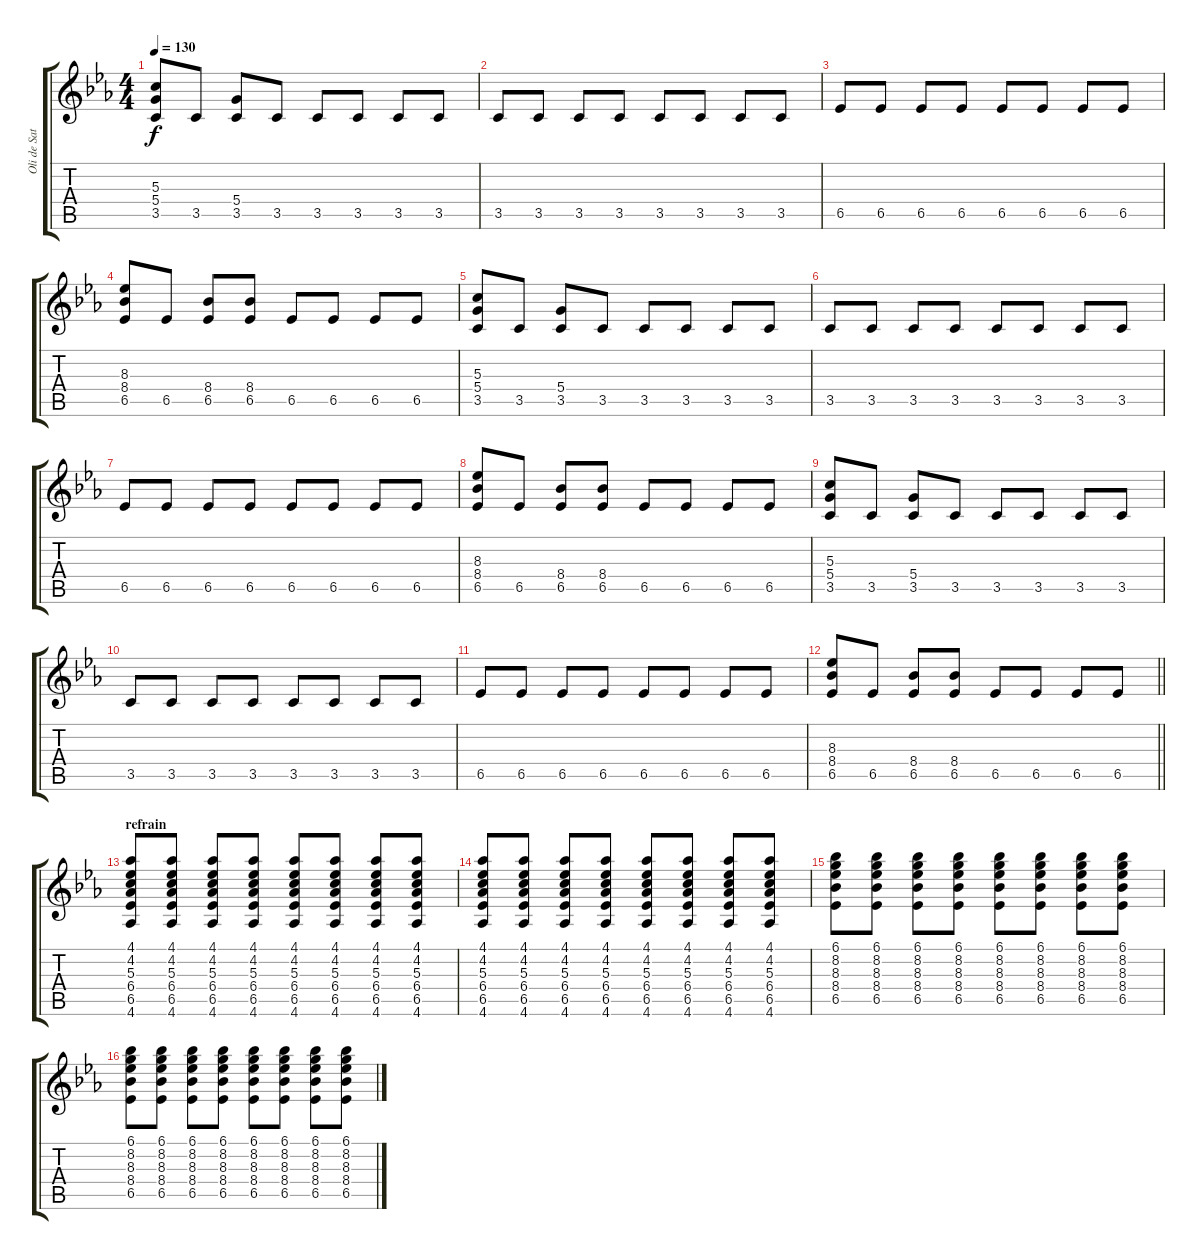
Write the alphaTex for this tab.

\track ("Oli de Sat " "Oli de Sat") {instrument distortionguitar}
\staff {score tabs}
\tuning (E4 B3 G3 D3 A2 E2) {hide}
\ts (4 4)
\tempo 130
\clef g2
\ks eb
(5.3 5.4 3.5).8{dy f} 3.5.8 (5.4 3.5).8 3.5.8 3.5.8 3.5.8 3.5.8 3.5.8 |
3.5.8 3.5.8 3.5.8 3.5.8 3.5.8 3.5.8 3.5.8 3.5.8 |
6.5.8 6.5.8 6.5.8 6.5.8 6.5.8 6.5.8 6.5.8 6.5.8 |
(8.3 8.4 6.5).8 6.5.8 (8.4 6.5).8 (8.4 6.5).8 6.5.8 6.5.8 6.5.8 6.5.8 |
(5.3 5.4 3.5).8 3.5.8 (5.4 3.5).8 3.5.8 3.5.8 3.5.8 3.5.8 3.5.8 |
3.5.8 3.5.8 3.5.8 3.5.8 3.5.8 3.5.8 3.5.8 3.5.8 |
6.5.8 6.5.8 6.5.8 6.5.8 6.5.8 6.5.8 6.5.8 6.5.8 |
(8.3 8.4 6.5).8 6.5.8 (8.4 6.5).8 (8.4 6.5).8 6.5.8 6.5.8 6.5.8 6.5.8 |
(5.3 5.4 3.5).8 3.5.8 (5.4 3.5).8 3.5.8 3.5.8 3.5.8 3.5.8 3.5.8 |
3.5.8 3.5.8 3.5.8 3.5.8 3.5.8 3.5.8 3.5.8 3.5.8 |
6.5.8 6.5.8 6.5.8 6.5.8 6.5.8 6.5.8 6.5.8 6.5.8 |
\barLineRight lightlight
(8.3 8.4 6.5).8 6.5.8 (8.4 6.5).8 (8.4 6.5).8 6.5.8 6.5.8 6.5.8 6.5.8 |
\section ("" "refrain")
(4.1 4.2 5.3 6.4 6.5 4.6).8 (4.1 4.2 5.3 6.4 6.5 4.6).8 (4.1 4.2 5.3 6.4 6.5 4.6).8 (4.1 4.2 5.3 6.4 6.5 4.6).8 (4.1 4.2 5.3 6.4 6.5 4.6).8 (4.1 4.2 5.3 6.4 6.5 4.6).8 (4.1 4.2 5.3 6.4 6.5 4.6).8 (4.1 4.2 5.3 6.4 6.5 4.6).8 |
(4.1 4.2 5.3 6.4 6.5 4.6).8 (4.1 4.2 5.3 6.4 6.5 4.6).8 (4.1 4.2 5.3 6.4 6.5 4.6).8 (4.1 4.2 5.3 6.4 6.5 4.6).8 (4.1 4.2 5.3 6.4 6.5 4.6).8 (4.1 4.2 5.3 6.4 6.5 4.6).8 (4.1 4.2 5.3 6.4 6.5 4.6).8 (4.1 4.2 5.3 6.4 6.5 4.6).8 |
(6.1 8.2 8.3 8.4 6.5).8 (6.1 8.2 8.3 8.4 6.5).8 (6.1 8.2 8.3 8.4 6.5).8 (6.1 8.2 8.3 8.4 6.5).8 (6.1 8.2 8.3 8.4 6.5).8 (6.1 8.2 8.3 8.4 6.5).8 (6.1 8.2 8.3 8.4 6.5).8 (6.1 8.2 8.3 8.4 6.5).8 |
(6.1 8.2 8.3 8.4 6.5).8 (6.1 8.2 8.3 8.4 6.5).8 (6.1 8.2 8.3 8.4 6.5).8 (6.1 8.2 8.3 8.4 6.5).8 (6.1 8.2 8.3 8.4 6.5).8 (6.1 8.2 8.3 8.4 6.5).8 (6.1 8.2 8.3 8.4 6.5).8 (6.1 8.2 8.3 8.4 6.5).8
